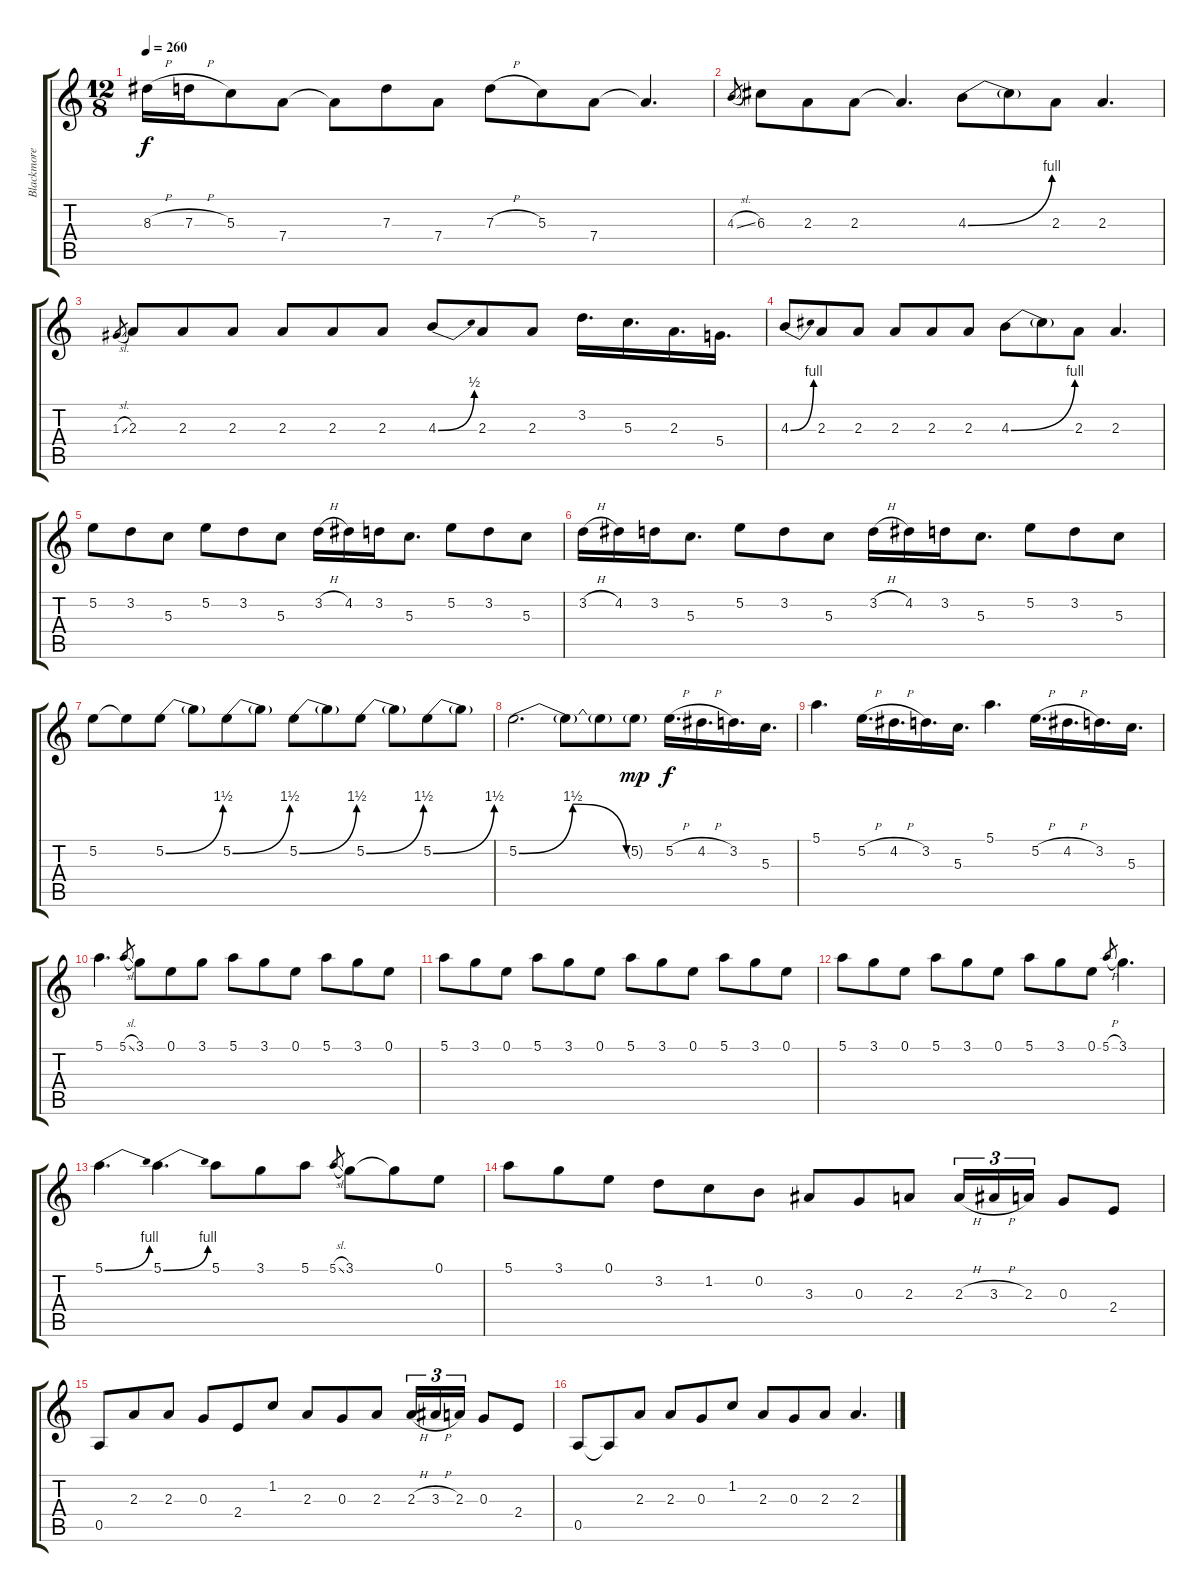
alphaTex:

\track ("Blackmore" "Blackmore") {instrument overdrivenguitar}
\staff {score tabs}
\tuning (E4 B3 G3 D3 A2 E2) {hide}
\ts (12 8)
\tempo 260
\clef g2
\ks c
8.3{h}.16{dy f} 7.3{h}.16 5.3.8 7.4.8 7.4{t}.8 7.3.8 7.4.8 7.3{h}.8 5.3.8 7.4.8 7.4{t}.4{d} |
4.3{sl}.8{gr} 6.3.8 2.3.8 2.3.8 2.3{t}.4{d} 4.3{be (bend 0 0 60 4)}.8 4.3{t}.8 2.3.8 2.3.4{d} |
1.3{sl}.8{gr} 2.3.8 2.3.8 2.3.8 2.3.8 2.3.8 2.3.8 4.3{be (bend 0 0 60 2)}.8 2.3.8 2.3.8 3.2.16{d} 5.3.16{d} 2.3.16{d} 5.4.16{d} |
4.3{be (bend 0 0 60 4)}.8 2.3.8 2.3.8 2.3.8 2.3.8 2.3.8 4.3{be (bend 0 0 60 4)}.8 4.3{t}.8 2.3.8 2.3.4{d} |
5.2.8 3.2.8 5.3.8 5.2.8 3.2.8 5.3.8 3.2{h}.16 4.2.16 3.2.16 5.3.8{d} 5.2.8 3.2.8 5.3.8 |
3.2{h}.16 4.2.16 3.2.16 5.3.8{d} 5.2.8 3.2.8 5.3.8 3.2{h}.16 4.2.16 3.2.16 5.3.8{d} 5.2.8 3.2.8 5.3.8 |
5.2.8 5.2{t}.8 5.2{be (bend 0 0 60 6)}.8 5.2{t}.8 5.2{be (bend 0 0 60 6)}.8 5.2{t}.8 5.2{be (bend 0 0 60 6)}.8 5.2{t}.8 5.2{be (bend 0 0 60 6)}.8 5.2{t}.8 5.2{be (bend 0 0 60 6)}.8 5.2{t}.8 |
5.2{be (bendrelease 0 0 8 6 45 6 60 0)}.2{d} 5.2{t}.8 5.2{t}.8 5.2{g}.8{dy mp} 5.2{h}.16{d dy f} 4.2{h}.16{d} 3.2.16{d} 5.3.16{d} |
5.1.4{d} 5.2{h}.16{d} 4.2{h}.16{d} 3.2.16{d} 5.3.16{d} 5.1.4{d} 5.2{h}.16{d} 4.2{h}.16{d} 3.2.16{d} 5.3.16{d} |
5.1.4{d} 5.1{sl}.8{gr} 3.1.8 0.1.8 3.1.8 5.1.8 3.1.8 0.1.8 5.1.8 3.1.8 0.1.8 |
5.1.8 3.1.8 0.1.8 5.1.8 3.1.8 0.1.8 5.1.8 3.1.8 0.1.8 5.1.8 3.1.8 0.1.8 |
5.1.8 3.1.8 0.1.8 5.1.8 3.1.8 0.1.8 5.1.8 3.1.8 0.1.8 5.1{h}.8{gr} 3.1.4{d} |
5.1{be (bend 0 0 60 4)}.4{d} 5.1{be (bend 0 0 60 4)}.4{d} 5.1.8 3.1.8 5.1.8 5.1{sl}.8{gr} 3.1.8 3.1{t}.8 0.1.8 |
5.1.8 3.1.8 0.1.8 3.2.8 1.2.8 0.2.8 3.3.8 0.3.8 2.3.8 2.3{h}.16{tu (3 2)} 3.3{h}.16{tu (3 2)} 2.3.16{tu (3 2)} 0.3.8 2.4.8 |
0.5.8 2.3.8 2.3.8 0.3.8 2.4.8 1.2.8 2.3.8 0.3.8 2.3.8 2.3{h}.16{tu (3 2)} 3.3{h}.16{tu (3 2)} 2.3.16{tu (3 2)} 0.3.8 2.4.8 |
0.5.8 0.5{t}.8 2.3.8 2.3.8 0.3.8 1.2.8 2.3.8 0.3.8 2.3.8 2.3.4{d}
